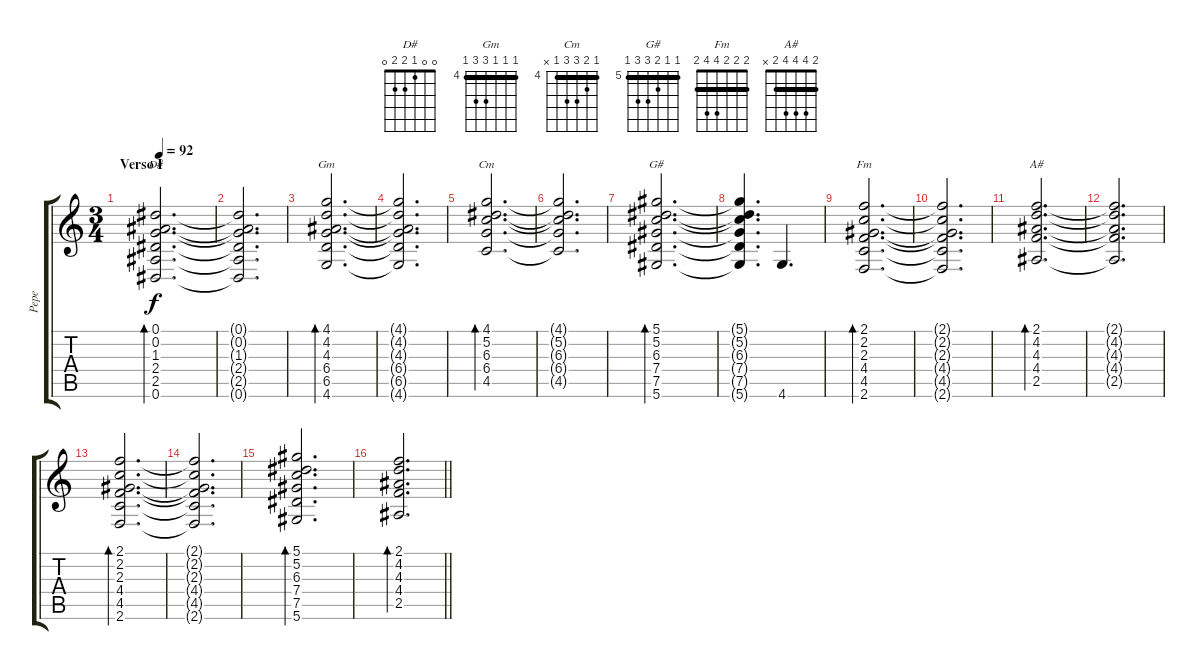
\track ("Pepe" "Pepe") {instrument acousticguitarsteel}
\staff {score tabs}
\tuning (Eb4 Bb3 Gb3 Db3 Ab2 Eb2) {hide}
\chord ("D#" 0 0 1 2 2 0)
\chord ("Gm" 4 4 4 6 6 4) {firstfret 4 barre 4}
\chord ("Cm" 4 5 6 6 4 x) {firstfret 4 barre 4}
\chord ("G#" 5 5 6 7 7 5) {firstfret 5 barre 5}
\chord ("Fm" 2 2 2 4 4 2) {barre 2}
\chord ("A#" 2 4 4 4 2 x) {barre 2}
\ts (3 4)
\section ("" "Verso I")
\tempo 92
\clef g2
\ks c
(0.1 0.2 1.3 2.4 2.5 0.6).2{d bd 120 ch "D#" dy f instrument acousticguitarsteel} |
(0.1{t} 0.2{t} 1.3{t} 2.4{t} 2.5{t} 0.6{t}).2{d} |
(4.1 4.2 4.3 6.4 6.5 4.6).2{d bd 120 ch "Gm"} |
(4.1{t} 4.2{t} 4.3{t} 6.4{t} 6.5{t} 4.6{t}).2{d} |
(4.1 5.2 6.3 6.4 4.5).2{d bd 120 ch "Cm"} |
(4.1{t} 5.2{t} 6.3{t} 6.4{t} 4.5{t}).2{d} |
(5.1 5.2 6.3 7.4 7.5 5.6).2{d bd 120 ch "G#"} |
(5.1{t} 5.2{t} 6.3{t} 7.4{t} 7.5{t} 5.6{t}).4{d} 4.6.4{d} |
(2.1 2.2 2.3 4.4 4.5 2.6).2{d bd 120 ch "Fm"} |
(2.1{t} 2.2{t} 2.3{t} 4.4{t} 4.5{t} 2.6{t}).2{d} |
(2.1 4.2 4.3 4.4 2.5).2{d bd 120 ch "A#"} |
(2.1{t} 4.2{t} 4.3{t} 4.4{t} 2.5{t}).2{d} |
(2.1 2.2 2.3 4.4 4.5 2.6).2{d bd 120} |
(2.1{t} 2.2{t} 2.3{t} 4.4{t} 4.5{t} 2.6{t}).2{d} |
(5.1 5.2 6.3 7.4 7.5 5.6).2{d bd 120} |
\barLineRight lightlight
(2.1 4.2 4.3 4.4 2.5).2{d bd 120}
